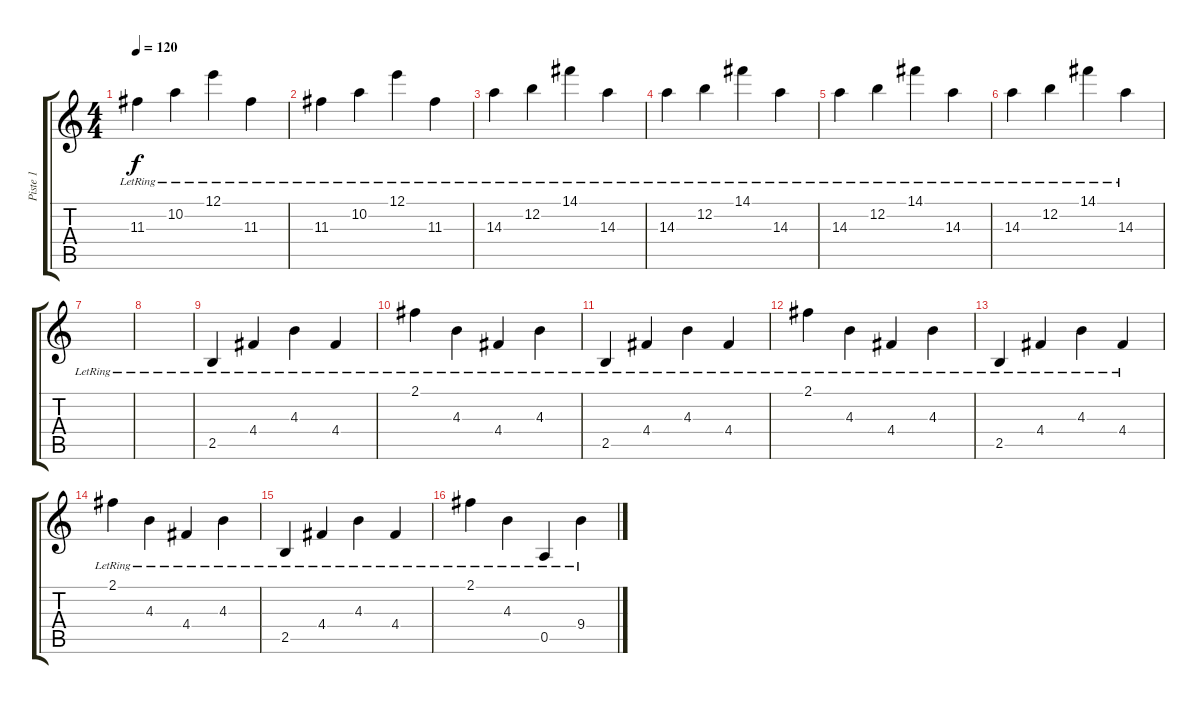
\track ("Piste 1" "Piste 1") {instrument overdrivenguitar}
\staff {score tabs}
\tuning (E4 B3 G3 D3 A2 E2) {hide}
\ts (4 4)
\tempo 120
\clef g2
\ks c
11.3{lr}.4{dy f} 10.2{lr}.4 12.1{lr}.4 11.3{lr}.4 |
11.3{lr}.4 10.2{lr}.4 12.1{lr}.4 11.3{lr}.4 |
14.3{lr}.4 12.2{lr}.4 14.1{lr}.4 14.3{lr}.4 |
14.3{lr}.4 12.2{lr}.4 14.1{lr}.4 14.3{lr}.4 |
14.3{lr}.4 12.2{lr}.4 14.1{lr}.4 14.3{lr}.4 |
14.3{lr}.4 12.2{lr}.4 14.1{lr}.4 14.3{lr}.4 |
|
|
2.5{lr}.4 4.4{lr}.4 4.3{lr}.4 4.4{lr}.4 |
2.1{lr}.4 4.3{lr}.4 4.4{lr}.4 4.3{lr}.4 |
2.5{lr}.4 4.4{lr}.4 4.3{lr}.4 4.4{lr}.4 |
2.1{lr}.4 4.3{lr}.4 4.4{lr}.4 4.3{lr}.4 |
2.5{lr}.4 4.4{lr}.4 4.3{lr}.4 4.4{lr}.4 |
2.1{lr}.4 4.3{lr}.4 4.4{lr}.4 4.3{lr}.4 |
2.5{lr}.4 4.4{lr}.4 4.3{lr}.4 4.4{lr}.4 |
2.1{lr}.4 4.3{lr}.4 0.5{lr}.4 9.4{lr}.4
